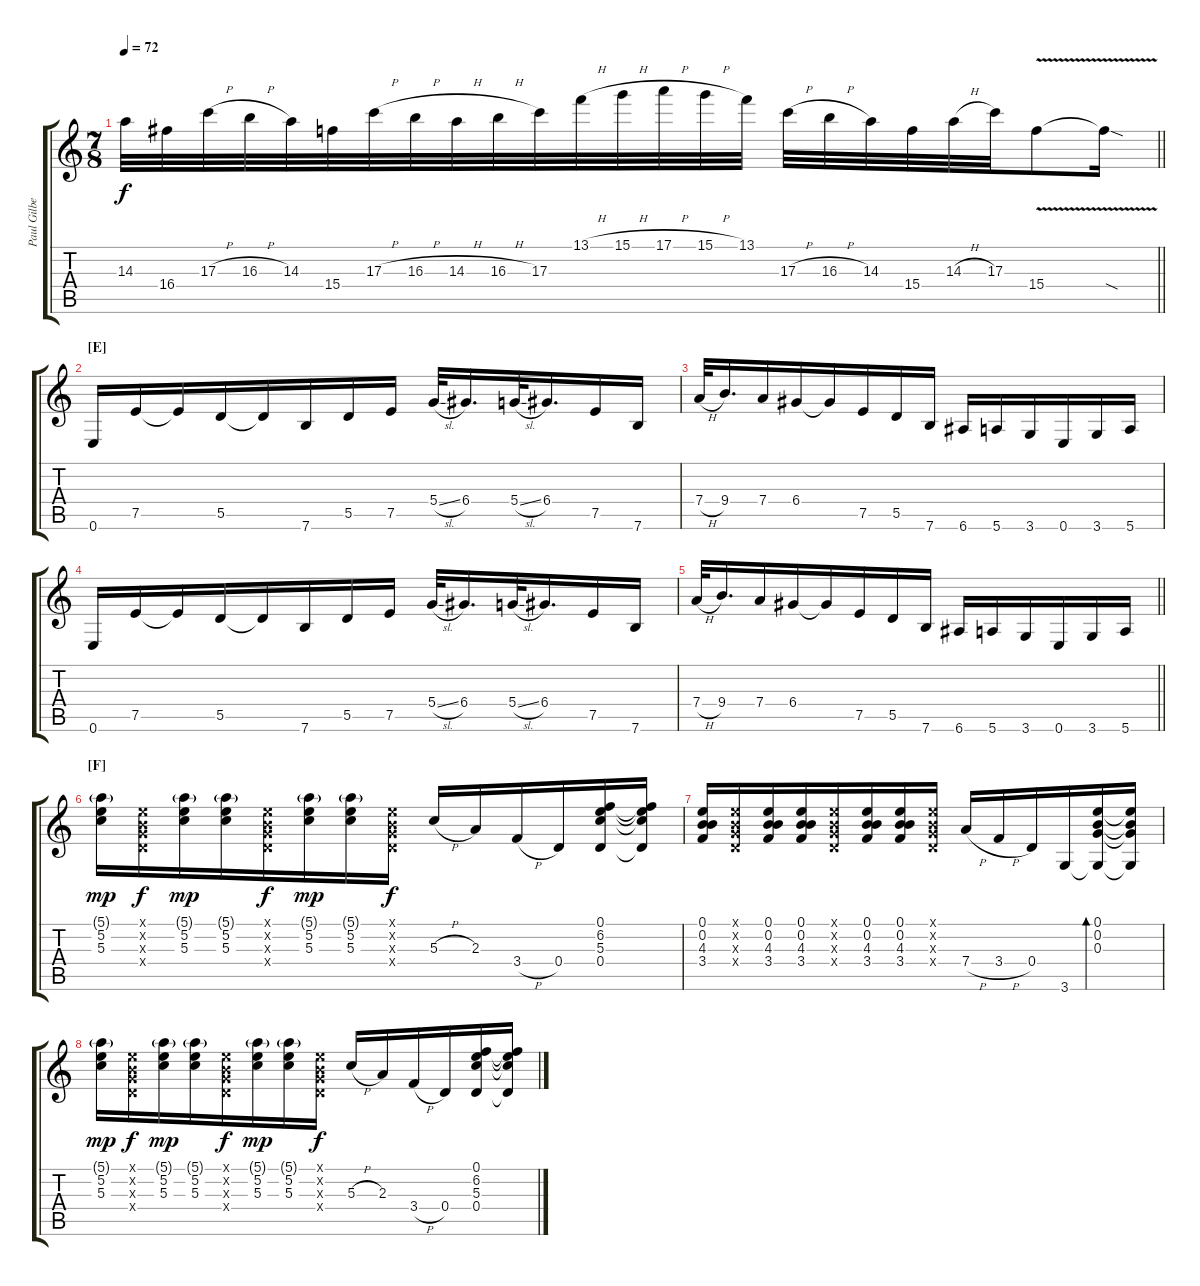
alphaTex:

\track ("Paul Gilbert" "Paul Gilbe") {instrument distortionguitar}
\staff {score tabs}
\tuning (E4 B3 G3 D3 A2 E2) {hide}
\ts (7 8)
\tempo 72
\clef g2
\barLineRight lightlight
\ks aminor
14.3.32{dy f} 16.4.32 17.3{h}.32 16.3{h}.32 14.3.32 15.4.32 17.3{h}.32 16.3{h}.32 14.3{h}.32 16.3{h}.32 17.3.32 13.1{h}.32 15.1{h}.32 17.1{h}.32 15.1{h}.32 13.1.32 17.3{h}.32 16.3{h}.32 14.3.32 15.4.32 14.3{h}.32 17.3.32 15.4{v}.8 15.4{sod t}.16 |
\section ("" "[E]")
0.6.16 7.5.16 7.5{t}.16 5.5.16 5.5{t}.16 7.6.16 5.5.16 7.5.16 5.4{sl}.32 6.4.16{d} 5.4{sl}.32 6.4.16{d} 7.5.16 7.6.16 |
7.4{h}.32 9.4.16{d} 7.4.16 6.4.16 6.4{t}.16 7.5.16 5.5.16 7.6.16 6.6.16 5.6.16 3.6.16 0.6.16 3.6.16 5.6.16 |
0.6.16 7.5.16 7.5{t}.16 5.5.16 5.5{t}.16 7.6.16 5.5.16 7.5.16 5.4{sl}.32 6.4.16{d} 5.4{sl}.32 6.4.16{d} 7.5.16 7.6.16 |
\barLineRight lightlight
7.4{h}.32 9.4.16{d} 7.4.16 6.4.16 6.4{t}.16 7.5.16 5.5.16 7.6.16 6.6.16 5.6.16 3.6.16 0.6.16 3.6.16 5.6.16 |
\section ("" "[F]")
(5.1{g} 5.2 5.3).16{dy mp} (0.1{x} 0.2{x} 0.3{x} 0.4{x}).16{dy f} (5.1{g} 5.2 5.3).16{dy mp} (5.1{g} 5.2 5.3).16 (0.1{x} 0.2{x} 0.3{x} 0.4{x}).16{dy f} (5.1{g} 5.2 5.3).16{dy mp} (5.1{g} 5.2 5.3).16 (0.1{x} 0.2{x} 0.3{x} 0.4{x}).16{dy f} 5.3{h}.16 2.3.16 3.4{h}.16 0.4.16 (0.1 6.2 5.3 0.4).16 (0.1{t} 6.2{t} 5.3{t} 0.4{t}).16 |
(0.1 0.2 4.3 3.4).16 (0.1{x} 0.2{x} 0.3{x} 0.4{x}).16 (0.1 0.2 4.3 3.4).16 (0.1 0.2 4.3 3.4).16 (0.1{x} 0.2{x} 0.3{x} 0.4{x}).16 (0.1 0.2 4.3 3.4).16 (0.1 0.2 4.3 3.4).16 (0.1{x} 0.2{x} 0.3{x} 0.4{x}).16 7.4{h}.16 3.4{h}.16 0.4.16 3.6.16 (0.1 0.2 0.3 3.6{t}).16{bd 60} (0.1{t} 0.2{t} 0.3{t} 3.6{t}).16 |
(5.1{g} 5.2 5.3).16{dy mp} (0.1{x} 0.2{x} 0.3{x} 0.4{x}).16{dy f} (5.1{g} 5.2 5.3).16{dy mp} (5.1{g} 5.2 5.3).16 (0.1{x} 0.2{x} 0.3{x} 0.4{x}).16{dy f} (5.1{g} 5.2 5.3).16{dy mp} (5.1{g} 5.2 5.3).16 (0.1{x} 0.2{x} 0.3{x} 0.4{x}).16{dy f} 5.3{h}.16 2.3.16 3.4{h}.16 0.4.16 (0.1 6.2 5.3 0.4).16 (0.1{t} 6.2{t} 5.3{t} 0.4{t}).16
